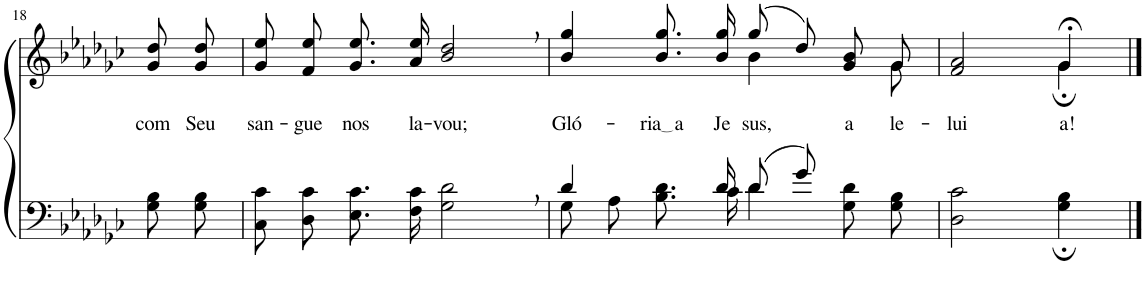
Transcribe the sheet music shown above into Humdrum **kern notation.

**kern	**kern	**text
*part2	*part1	*part1
*staff2	*staff1	*staff1
*I"Parte III e IV	*I"Parte I e II	*
!!LO:PB:g=z
*clefF4	*clefG2	*
*Trd2c3	*Trd2c3	*
*k[b-e-a-d-g-c-]	*k[b-e-a-d-g-c-]	*
*M4/4	*M4/4	*
=18	=18	=18
!	!	!LO:LY:b
8G-\ 8B-\L	8g-\ 8dd-\L	com
!	!	!LO:LY:b
8G-\ 8B-\J	8g-\ 8dd-\J	Seu
=19	=19	=19
!	!	!LO:LY:b
8C-\ 8c-\L	8g-\ 8ee-\L	san-
!	!	!LO:LY:b
8D-\ 8c-\J	8f\ 8ee-\J	-gue
!	!	!LO:LY:b
8.E-\ 8.c-\L	8.g-\ 8.ee-\L	nos
!	!	!LO:LY:b
16F\ 16c-\Jk	16a-\ 16ee-\Jk	la-
!	!	!LO:LY:b
2G-\, 2d-\,	2b-/, 2dd-/,	-vou;
=20	=20	=20
*^	*	*
!	!	!	!LO:LY:b
*	*	*^	*
4d-/	8G-\L	4b-/ 4gg-/	2ryy	Gló-
.	8A-\J	.	.	.
!	!	!	!	!LO:LY:b
8.ryy	8.B-\ 8.d-\L	8.b-\ 8.gg-\L	.	ria a
!	!	!	!	!LO:LY:b
16d-/	16c-\Jk	16b-\ 16gg-\Jk	.	Je-
!	!	!	!	!LO:LY:b
(8d-/L	4d-\	(8gg-/L	4b-\	-sus,
8g-/J)	.	8dd-/J)	.	.
!	!	!	!	!LO:LY:b
4ryy	8G-\ 8d-\L	8g-/ 8b-/L	8ryy	a-
!	!	!	!	!LO:LY:b
.	8G-\ 8B-\J	8g-/J	8g-\	-le-
=21	=21	=21	=21	=21
!	!	!	!	!LO:LY:b
*v	*v	*	*	*
2D-\ 2c-\	2ryy	2f/ 2a-/	-lui
!	!	!	!LO:LY:b
4G-\; 4B-\;	4g-;<\	4g-;/	a!
*	*v	*v	*
==	==	==
*-	*-	*-
